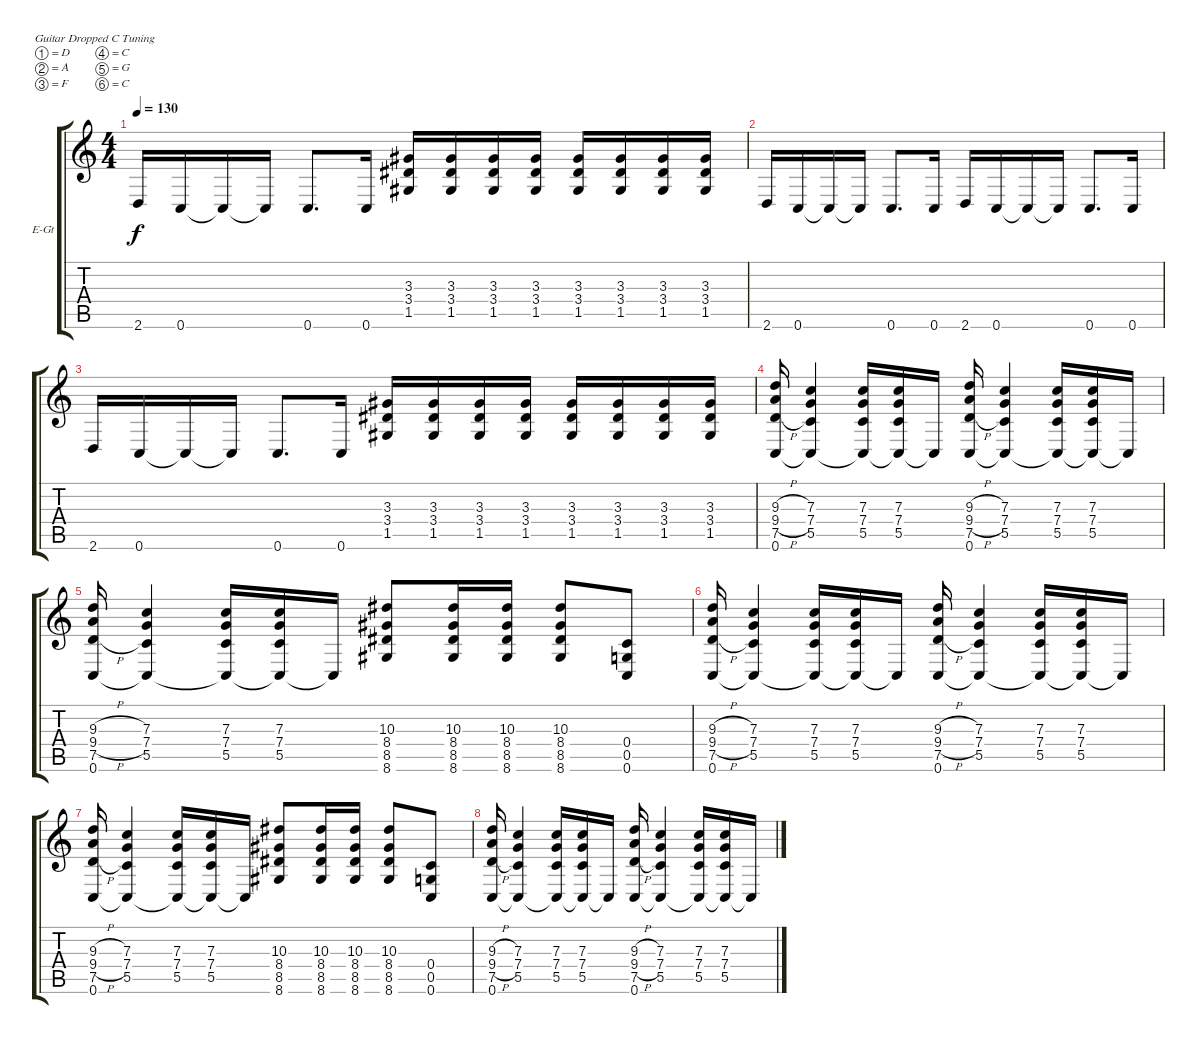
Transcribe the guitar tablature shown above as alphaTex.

\bracketExtendMode groupsimilarinstruments
\firstSystemTrackNameOrientation horizontal
\otherSystemsTrackNameOrientation horizontal
\track ("Guitar 1" "E-Gt") {instrument distortionguitar}
\staff {score tabs}
\tuning (D4 A3 F3 C3 G2 C2)
\ts (4 4)
\tempo 130
\clef g2
\ks c
2.6.16{dy f} 0.6.16 0.6{t}.16 0.6{t}.16 0.6.8{d} 0.6.16 (1.5 3.3 3.4).16 (1.5 3.4 3.3).16 (1.5 3.4 3.3).16 (1.5 3.4 3.3).16 (1.5 3.4 3.3).16 (1.5 3.4 3.3).16 (1.5 3.4 3.3).16 (1.5 3.4 3.3).16 |
2.6.16 0.6.16 0.6{t}.16 0.6{t}.16 0.6.8{d} 0.6.16 2.6.16 0.6.16 0.6{t}.16 0.6{t}.16 0.6.8{d} 0.6.16 |
2.6.16 0.6.16 0.6{t}.16 0.6{t}.16 0.6.8{d} 0.6.16 (1.5 3.3 3.4).16 (1.5 3.4 3.3).16 (1.5 3.4 3.3).16 (1.5 3.4 3.3).16 (1.5 3.4 3.3).16 (1.5 3.4 3.3).16 (1.5 3.4 3.3).16 (1.5 3.4 3.3).16 |
(9.3{h} 9.4{h} 7.5{h} 0.6).16 (5.5 7.4 7.3 0.6{t}).4 (7.3 7.4 5.5 0.6{t}).16 (7.3 7.4 5.5 0.6{t}).16 0.6{t}.16 (9.3{h} 9.4{h} 7.5{h} 0.6).16 (5.5 7.4 7.3 0.6{t}).4 (7.3 7.4 5.5 0.6{t}).16 (7.3 7.4 5.5 0.6{t}).16 0.6{t}.16 |
(9.3{h} 9.4{h} 7.5{h} 0.6).16 (5.5 7.4 7.3 0.6{t}).4 (7.3 7.4 5.5 0.6{t}).16 (7.3 7.4 5.5 0.6{t}).16 0.6{t}.16 (8.6 8.5 8.4 10.3).8 (8.6 8.5 8.4 10.3).16 (8.6 8.5 8.4 10.3).16 (8.6 8.5 8.4 10.3).8 (0.5 0.6 0.4).8 |
(9.3{h} 9.4{h} 7.5{h} 0.6).16 (5.5 7.4 7.3 0.6{t}).4 (7.3 7.4 5.5 0.6{t}).16 (7.3 7.4 5.5 0.6{t}).16 0.6{t}.16 (9.3{h} 9.4{h} 7.5{h} 0.6).16 (5.5 7.4 7.3 0.6{t}).4 (7.3 7.4 5.5 0.6{t}).16 (7.3 7.4 5.5 0.6{t}).16 0.6{t}.16 |
(9.3{h} 9.4{h} 7.5{h} 0.6).16 (5.5 7.4 7.3 0.6{t}).4 (7.3 7.4 5.5 0.6{t}).16 (7.3 7.4 5.5 0.6{t}).16 0.6{t}.16 (8.6 8.5 8.4 10.3).8 (8.6 8.5 8.4 10.3).16 (8.6 8.5 8.4 10.3).16 (8.6 8.5 8.4 10.3).8 (0.5 0.6 0.4).8 |
(9.3{h} 9.4{h} 7.5{h} 0.6).16 (5.5 7.4 7.3 0.6{t}).4 (7.3 7.4 5.5 0.6{t}).16 (7.3 7.4 5.5 0.6{t}).16 0.6{t}.16 (9.3{h} 9.4{h} 7.5{h} 0.6).16 (5.5 7.4 7.3 0.6{t}).4 (7.3 7.4 5.5 0.6{t}).16 (7.3 7.4 5.5 0.6{t}).16 0.6{t}.16
